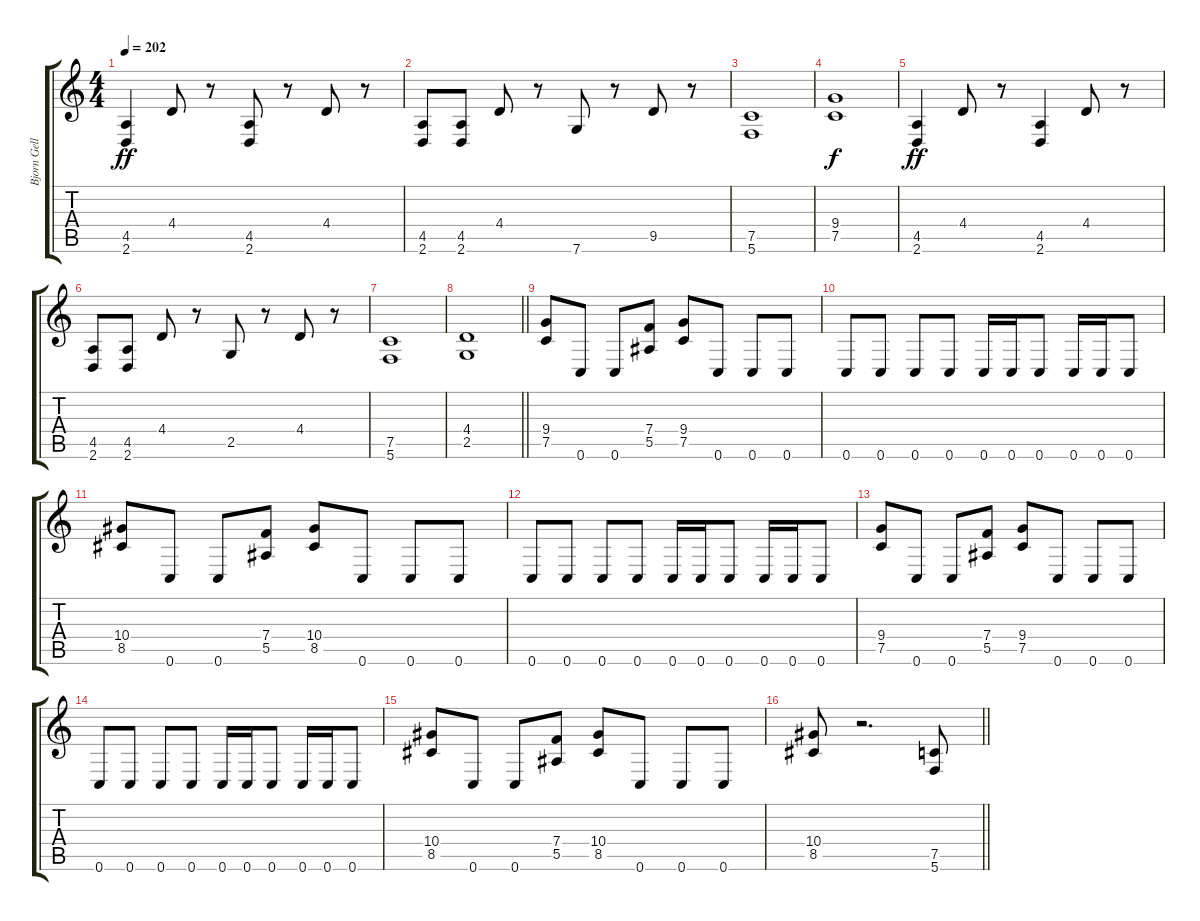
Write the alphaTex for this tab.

\track ("Bjorn Gellotte" "Bjorn Gell") {instrument distortionguitar}
\staff {score tabs}
\tuning (C4 G3 Eb3 Bb2 F2 C2) {hide}
\ts (4 4)
\tempo 202
\clef g2
\ks c
(4.5 2.6).4{dy ff} 4.4.8 r.8 (4.5 2.6).8 r.8 4.4.8 r.8 |
(4.5 2.6).8 (4.5 2.6).8 4.4.8 r.8 7.6.8 r.8 9.5.8 r.8 |
(7.5 5.6).1 |
(9.4 7.5).1{dy f} |
(4.5 2.6).4{dy ff} 4.4.8 r.8 (4.5 2.6).4 4.4.8 r.8 |
(4.5 2.6).8 (4.5 2.6).8 4.4.8 r.8 2.5.8 r.8 4.4.8 r.8 |
(7.5 5.6).1 |
\barLineRight lightlight
(4.4 2.5).1 |
(9.4 7.5).8 0.6.8 0.6.8 (7.4 5.5).8 (9.4 7.5).8 0.6.8 0.6.8 0.6.8 |
0.6.8 0.6.8 0.6.8 0.6.8 0.6.16 0.6.16 0.6.8 0.6.16 0.6.16 0.6.8 |
(10.4 8.5).8 0.6.8 0.6.8 (7.4 5.5).8 (10.4 8.5).8 0.6.8 0.6.8 0.6.8 |
0.6.8 0.6.8 0.6.8 0.6.8 0.6.16 0.6.16 0.6.8 0.6.16 0.6.16 0.6.8 |
(9.4 7.5).8 0.6.8 0.6.8 (7.4 5.5).8 (9.4 7.5).8 0.6.8 0.6.8 0.6.8 |
0.6.8 0.6.8 0.6.8 0.6.8 0.6.16 0.6.16 0.6.8 0.6.16 0.6.16 0.6.8 |
(10.4 8.5).8 0.6.8 0.6.8 (7.4 5.5).8 (10.4 8.5).8 0.6.8 0.6.8 0.6.8 |
\barLineRight lightlight
(10.4 8.5).8 r.2{d} (7.5 5.6).8
